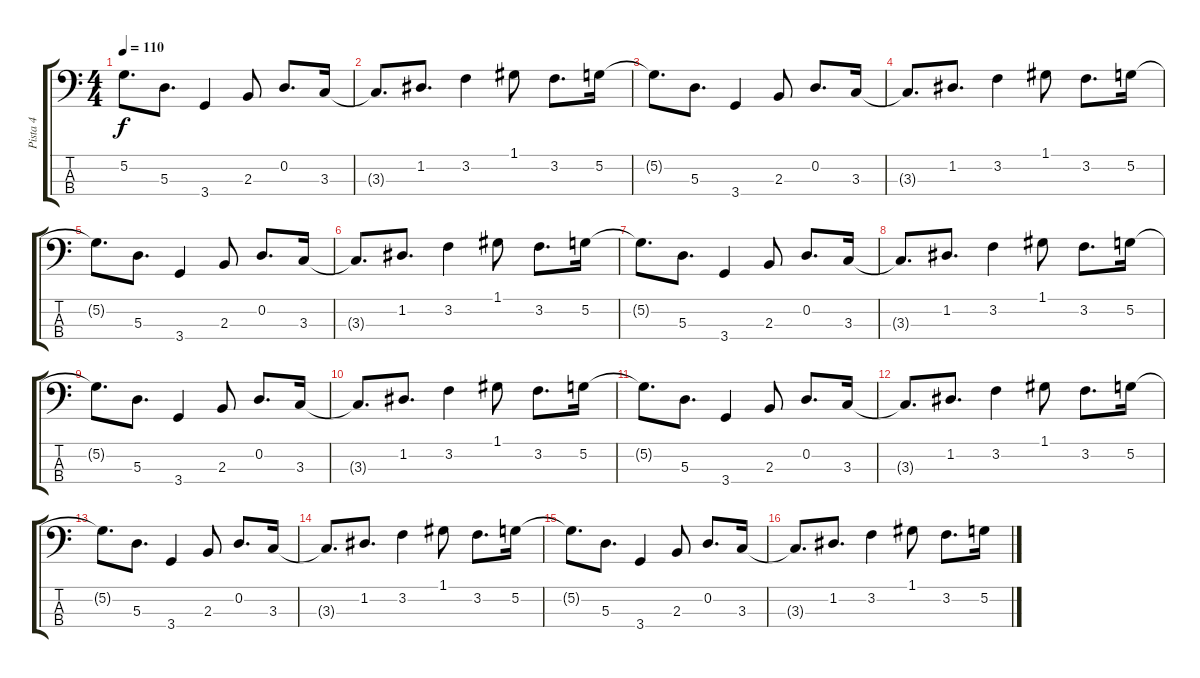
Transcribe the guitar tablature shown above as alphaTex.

\track ("Pista 4" "Pista 4") {instrument electricbassfinger}
\staff {score tabs}
\tuning (G2 D2 A1 E1) {hide}
\ts (4 4)
\tempo 110
\clef f4
\ks c
5.2{t}.8{d dy f} 5.3.8{d} 3.4.4 2.3.8 0.2.8{d} 3.3.16 |
3.3{t}.8{d} 1.2.8{d} 3.2.4 1.1.8 3.2.8{d} 5.2.16 |
5.2{t}.8{d} 5.3.8{d} 3.4.4 2.3.8 0.2.8{d} 3.3.16 |
3.3{t}.8{d} 1.2.8{d} 3.2.4 1.1.8 3.2.8{d} 5.2.16 |
5.2{t}.8{d} 5.3.8{d} 3.4.4 2.3.8 0.2.8{d} 3.3.16 |
3.3{t}.8{d} 1.2.8{d} 3.2.4 1.1.8 3.2.8{d} 5.2.16 |
5.2{t}.8{d} 5.3.8{d} 3.4.4 2.3.8 0.2.8{d} 3.3.16 |
3.3{t}.8{d} 1.2.8{d} 3.2.4 1.1.8 3.2.8{d} 5.2.16 |
5.2{t}.8{d} 5.3.8{d} 3.4.4 2.3.8 0.2.8{d} 3.3.16 |
3.3{t}.8{d} 1.2.8{d} 3.2.4 1.1.8 3.2.8{d} 5.2.16 |
5.2{t}.8{d} 5.3.8{d} 3.4.4 2.3.8 0.2.8{d} 3.3.16 |
3.3{t}.8{d} 1.2.8{d} 3.2.4 1.1.8 3.2.8{d} 5.2.16 |
5.2{t}.8{d} 5.3.8{d} 3.4.4 2.3.8 0.2.8{d} 3.3.16 |
3.3{t}.8{d} 1.2.8{d} 3.2.4 1.1.8 3.2.8{d} 5.2.16 |
5.2{t}.8{d} 5.3.8{d} 3.4.4 2.3.8 0.2.8{d} 3.3.16 |
3.3{t}.8{d} 1.2.8{d} 3.2.4 1.1.8 3.2.8{d} 5.2.16
